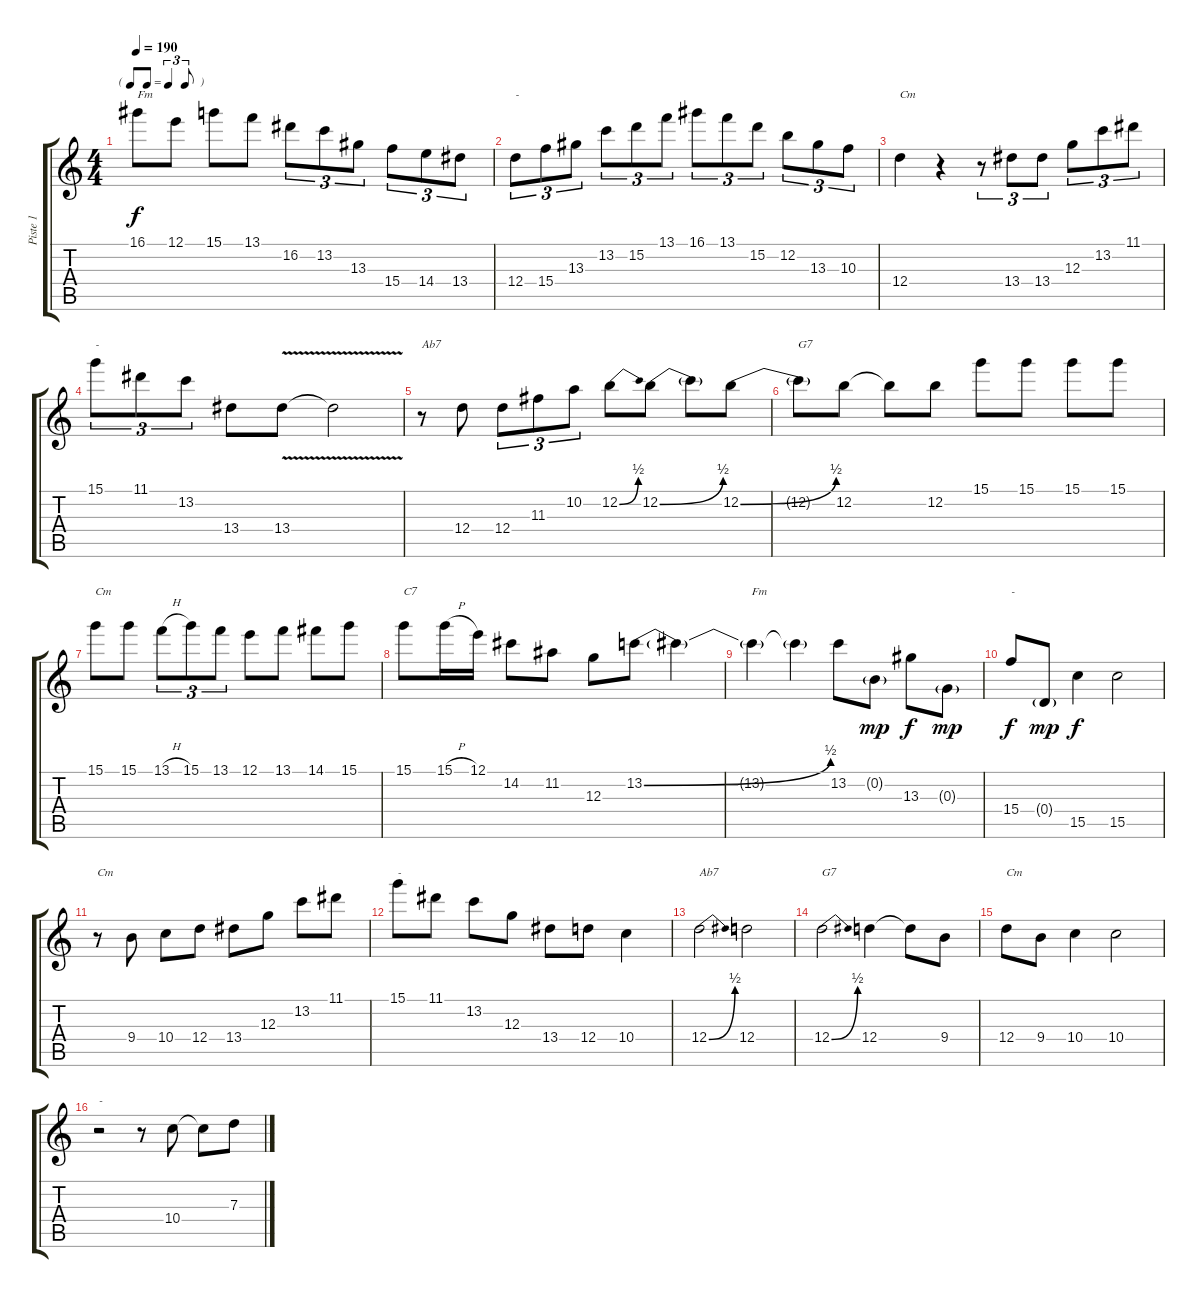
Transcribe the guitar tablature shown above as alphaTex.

\track ("Piste 1" "Piste 1") {instrument acousticguitarsteel}
\staff {score tabs}
\tuning (E4 B3 G3 D3 A2 E2) {hide}
\ts (4 4)
\tf triplet8th
\tempo 190
\clef g2
\ks c
16.1.8{txt "Fm" dy f} 12.1.8 15.1.8 13.1.8 16.2.8{tu (3 2)} 13.2.8{tu (3 2)} 13.3.8{tu (3 2)} 15.4.8{tu (3 2)} 14.4.8{tu (3 2)} 13.4.8{tu (3 2)} |
12.4.8{tu (3 2) txt "-"} 15.4.8{tu (3 2)} 13.3.8{tu (3 2)} 13.2.8{tu (3 2)} 15.2.8{tu (3 2)} 13.1.8{tu (3 2)} 16.1.8{tu (3 2)} 13.1.8{tu (3 2)} 15.2.8{tu (3 2)} 12.2.8{tu (3 2)} 13.3.8{tu (3 2)} 10.3.8{tu (3 2)} |
12.4.4{txt "Cm"} r.4 r.8{tu (3 2)} 13.4.8{tu (3 2)} 13.4.8{tu (3 2)} 12.3.8{tu (3 2)} 13.2.8{tu (3 2)} 11.1.8{tu (3 2)} |
15.1.8{tu (3 2) txt "-"} 11.1.8{tu (3 2)} 13.2.8{tu (3 2)} 13.4.8 13.4{v}.8 13.4{t}.2 |
r.8{txt "Ab7"} 12.4.8 12.4.8{tu (3 2)} 11.3.8{tu (3 2)} 10.2.8{tu (3 2)} 12.2{be (bend 0 0 60 2)}.8 12.2{be (bend 0 0 60 2)}.8 12.2{t}.8 12.2{be (bend 0 0 60 2)}.8 |
12.2{t}.8{txt "G7"} 12.2.8 12.2{t}.8 12.2.8 15.1.8 15.1.8 15.1.8 15.1.8 |
15.1.8{txt "Cm"} 15.1.8 13.1{h}.8{tu (3 2)} 15.1.8{tu (3 2)} 13.1.8{tu (3 2)} 12.1.8 13.1.8 14.1.8 15.1.8 |
15.1.8{txt "C7"} 15.1{h}.16 12.1.16 14.2.8 11.2.8 12.3.8 13.2{be (bend 0 0 60 2)}.8 13.2{t}.4 |
13.2{t}.4{txt "Fm"} 13.2{t}.4 13.2.8 0.2{g}.8{dy mp} 13.3.8{dy f} 0.3{g}.8{dy mp} |
15.4.8{txt "-" dy f} 0.4{g}.8{dy mp} 15.5.4{dy f} 15.5.2 |
r.8{txt "Cm"} 9.4.8 10.4.8 12.4.8 13.4.8 12.3.8 13.2.8 11.1.8 |
15.1.8{txt "-"} 11.1.8 13.2.8 12.3.8 13.4.8 12.4.8 10.4.4 |
12.4{be (bend 0 0 60 2)}.2{txt "Ab7"} 12.4.2 |
12.4{be (bend 0 0 60 2)}.2{txt "G7"} 12.4.4 12.4{t}.8 9.4.8 |
12.4.8{txt "Cm"} 9.4.8 10.4.4 10.4.2 |
r.2{txt "-"} r.8 10.4.8 10.4{t}.8 7.3.8
